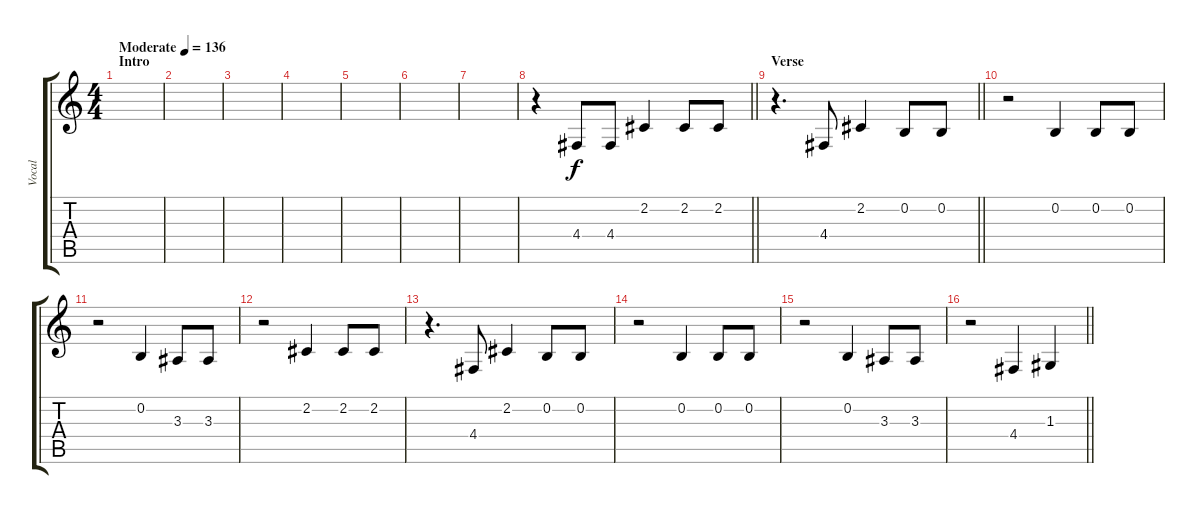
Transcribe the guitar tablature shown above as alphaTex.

\track ("Vocal" "Vocal") {instrument voiceoohs}
\staff {score tabs}
\tuning (E4 B3 G3 D3 A2 E2) {hide}
\ts (4 4)
\section ("" "Intro")
\tempo (136 "Moderate")
\clef g2
\ks c
|
|
|
|
|
|
|
\barLineRight lightlight
r.4 4.4.8 4.4.8 2.2.4 2.2.8 2.2.8 |
\section ("" "Verse")
\barLineRight lightlight
r.4{d} 4.4.8 2.2.4 0.2.8 0.2.8 |
r.2 0.2.4 0.2.8 0.2.8 |
r.2 0.2.4 3.3.8 3.3.8 |
r.2 2.2.4 2.2.8 2.2.8 |
r.4{d} 4.4.8 2.2.4 0.2.8 0.2.8 |
r.2 0.2.4 0.2.8 0.2.8 |
r.2 0.2.4 3.3.8 3.3.8 |
\barLineRight lightlight
r.2 4.4.4 1.3.4
